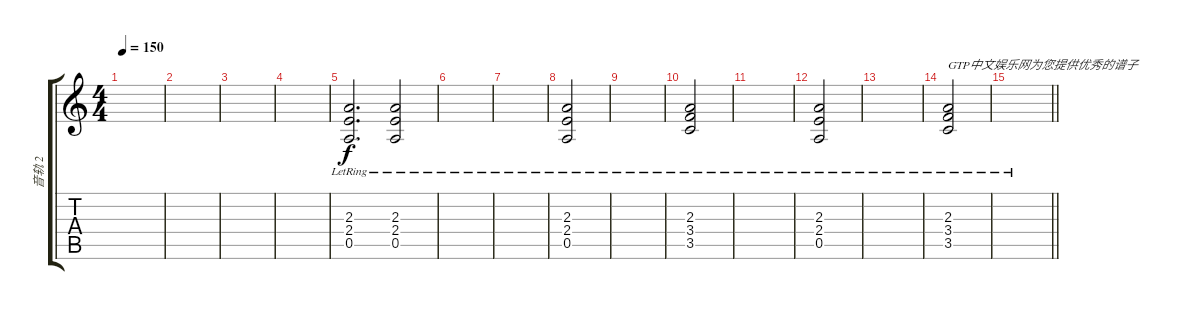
\track ("音轨 2" "音轨 2") {instrument acousticguitarsteel}
\staff {score tabs}
\tuning (E4 B3 G3 D3 A2 E2) {hide}
\ts (4 4)
\tempo 150
\clef g2
\ks c
|
|
|
|
(2.3{lr} 2.4{lr} 0.5{lr}).2{d} (2.3{lr} 2.4{lr} 0.5{lr}).2 |
|
|
(2.3{lr} 2.4{lr} 0.5{lr}).2 |
|
(2.3{lr} 3.4{lr} 3.5{lr}).2 |
|
(2.3{lr} 2.4{lr} 0.5{lr}).2 |
|
(2.3{lr} 3.4{lr} 3.5{lr}).2{txt "GTP中文娱乐网为您提供优秀的谱子"} |
\barLineRight lightlight
